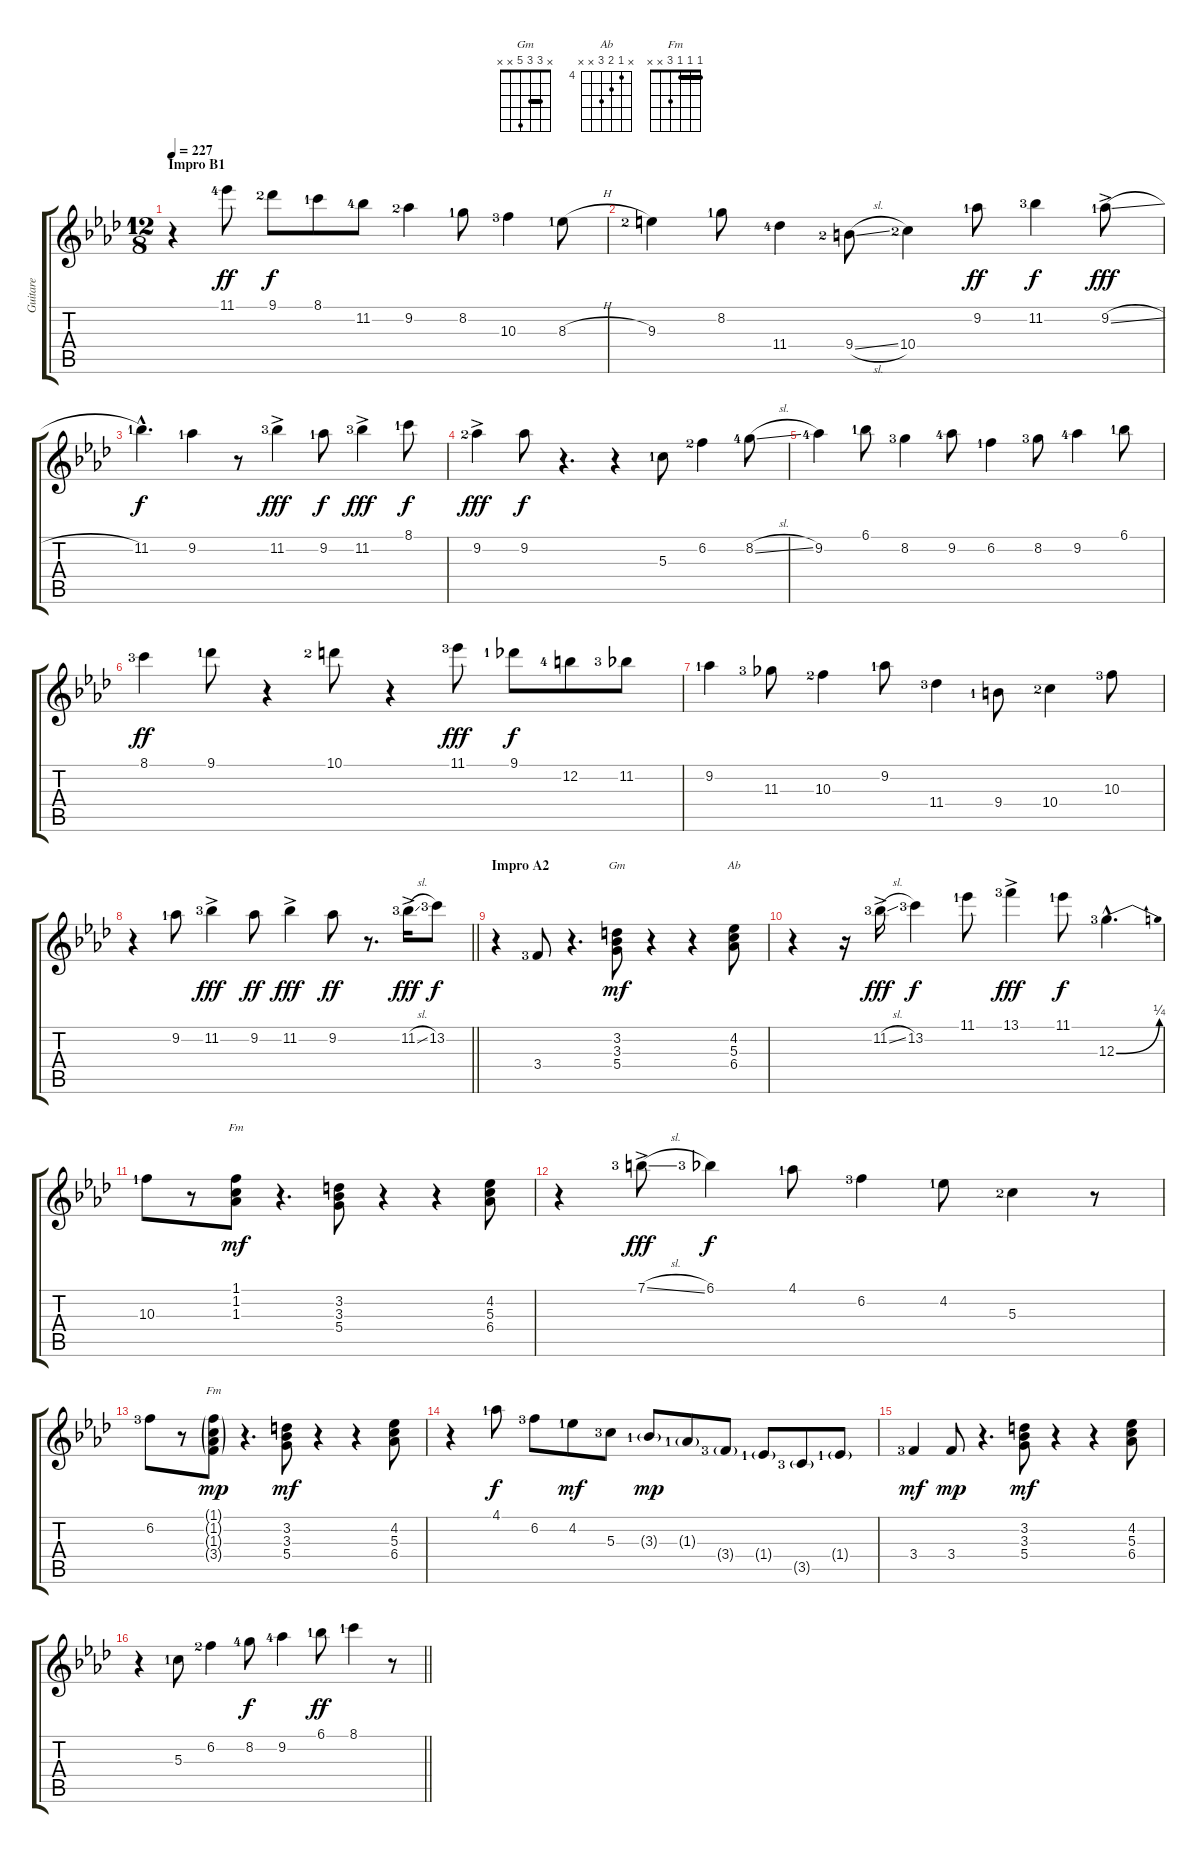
\track ("Guitare" "Guitare") {instrument electricguitarjazz}
\staff {score tabs}
\tuning (E4 B3 G3 D3 A2 E2) {hide}
\chord ("Gm" x 3 3 5 x x) {barre 3}
\chord ("Ab" x 4 5 6 x x) {firstfret 4}
\chord ("Fm" 1 1 1 x x x) {barre 1}
\chord ("Fm" 1 1 1 3 x x) {barre 1}
\ts (12 8)
\section ("" "Impro B1")
\tempo 227
\clef g2
\ks fminor
r.4{dy f volume 11 balance 4 instrument electricguitarjazz} 11.1{lf 5}.8{dy ff} 9.1{lf 3}.8{dy f} 8.1{lf 2}.8 11.2{lf 5}.8 9.2{lf 3}.4 8.2{lf 2}.8 10.3{lf 4}.4 8.3{h lf 2}.8 |
9.3{lf 3}.4 8.2{lf 2}.8 11.4{lf 5}.4 9.4{sl lf 3}.8 10.4{lf 3}.4 9.2{lf 2}.8{dy ff} 11.2{lf 4}.4{dy f} 9.2{sl ac lf 2}.8{dy fff} |
11.2{hac lf 2}.4{d dy f} 9.2{lf 2}.4 r.8 11.2{ac lf 4}.4{dy fff} 9.2{lf 2}.8{dy f} 11.2{ac lf 4}.4{dy fff} 8.1{lf 2}.8{dy f} |
9.2{ac lf 3}.4{dy fff} 9.2.8{dy f} r.4{d} r.4 5.3{lf 2}.8 6.2{lf 3}.4 8.2{sl lf 5}.8 |
9.2{lf 5}.4 6.1{lf 2}.8 8.2{lf 4}.4 9.2{lf 5}.8 6.2{lf 2}.4 8.2{lf 4}.8 9.2{lf 5}.4 6.1{lf 2}.8 |
8.1{lf 4}.4{dy ff} 9.1{lf 2}.8 r.4 10.1{lf 3}.8 r.4 11.1{lf 4}.8{dy fff} 9.1{lf 2}.8{dy f} 12.2{lf 5}.8 11.2{lf 4}.8 |
9.2{lf 2}.4 11.3{lf 4}.8 10.3{lf 3}.4 9.2{lf 2}.8 11.4{lf 4}.4 9.4{lf 2}.8 10.4{lf 3}.4 10.3{lf 4}.8 |
\barLineRight lightlight
r.4 9.2{lf 2}.8 11.2{ac lf 4}.4{dy fff} 9.2.8{dy ff} 11.2{ac}.4{dy fff} 9.2.8{dy ff} r.8{d} 11.2{sl ac lf 4}.16{dy fff} 13.2{lf 4}.8{dy f} |
\section ("" "Impro A2")
r.4{volume 12 balance 4 instrument electricguitarjazz} 3.4{lf 4}.8 r.4{d} (3.2 3.3 5.4).8{ch "Gm" dy mf} r.4 r.4 (4.2 5.3 6.4).8{ch "Ab"} |
r.4 r.16 11.2{sl ac lf 4}.16{dy fff} 13.2{lf 4}.4{dy f} 11.1{lf 2}.8 13.1{ac lf 4}.4{dy fff} 11.1{lf 2}.8{dy f} 12.3{be (bend 0 0 60 1) hac lf 4}.4{d} |
10.3{lf 2}.8 r.8 (1.1 1.2 1.3).8{ch "Fm" dy mf} r.4{d} (3.2 3.3 5.4).8 r.4 r.4 (4.2 5.3 6.4).8 |
r.4 7.1{sl ac lf 4}.8{dy fff} 6.1{lf 4}.4{dy f} 4.1{lf 2}.8 6.2{lf 4}.4 4.2{lf 2}.8 5.3{lf 3}.4 r.8 |
6.2{lf 4}.8 r.8 (1.1{g} 1.2{g} 1.3{g} 3.4{g}).8{ch "Fm" dy mp} r.4{d} (3.2 3.3 5.4).8{dy mf} r.4 r.4 (4.2 5.3 6.4).8 |
r.4 4.1{lf 2}.8{dy f} 6.2{lf 4}.8 4.2{lf 2}.8{dy mf} 5.3{lf 4}.8 3.3{g lf 2}.8{dy mp} 1.3{g lf 2}.8 3.4{g lf 4}.8 1.4{g lf 2}.8 3.5{g lf 4}.8 1.4{g lf 2}.8 |
3.4{lf 4}.4{dy mf} 3.4.8{dy mp} r.4{d} (3.2 3.3 5.4).8{dy mf} r.4 r.4 (4.2 5.3 6.4).8 |
\barLineRight lightlight
r.4 5.3{lf 2}.8 6.2{lf 3}.4 8.2{lf 5}.8{dy f} 9.2{lf 5}.4 6.1{lf 2}.8{dy ff} 8.1{lf 2}.4 r.8
